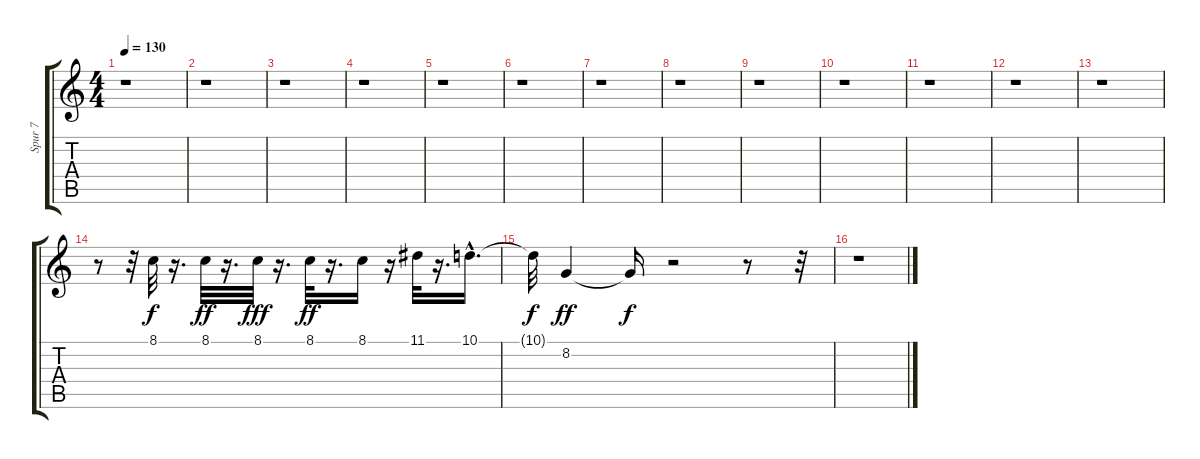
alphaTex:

\track ("Spur 7" "Spur 7") {instrument marimba}
\staff {score tabs}
\tuning (E4 B3 G3 D3 A2 E2) {hide}
\ts (4 4)
\tempo 130
\clef g2
\ks c
r.1{dy f} |
r.1 |
r.1 |
r.1 |
r.1 |
r.1 |
r.1 |
r.1 |
r.1 |
r.1 |
r.1 |
r.1 |
r.1 |
r.8 r.32 8.1.32 r.16{d} 8.1.32{dy ff} r.16{d} 8.1.32{dy fff} r.16{d} 8.1.32{dy ff} r.16{d} 8.1.16 r.16 11.1.32 r.16{d} 10.1{hac}.16{d} |
10.1{t}.32{dy f} 8.2.4{dy ff} 8.2{t}.16{dy f} r.2 r.8 r.32 |
r.1
